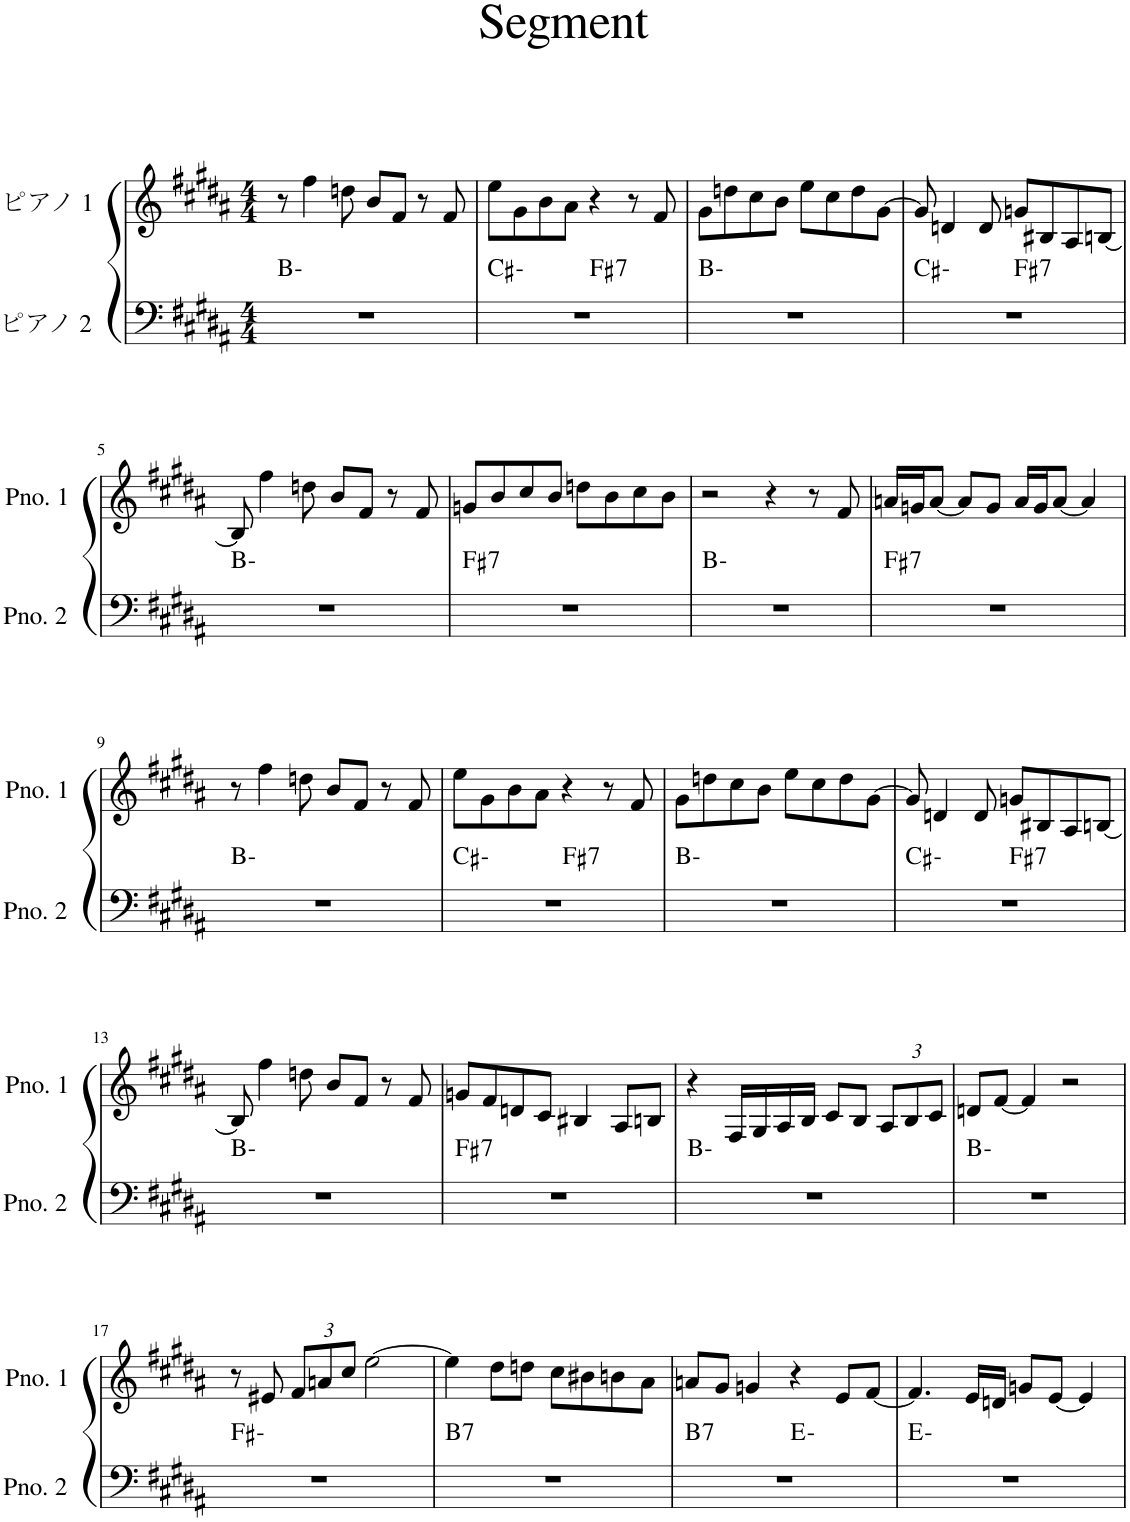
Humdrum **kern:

**kern	**harte	**kern
*part2	*part2	*part1
*staff2	*	*staff1
*I"ピアノ 2	*	*I"ピアノ 1
*clefF4	*	*clefG2
*k[f#c#g#d#a#]	*	*k[f#c#g#d#a#]
*M4/4	*	*M4/4
=1	=1	=1
1r	B:min	8r
.	.	4ff#\
.	.	8ddn\
.	.	8b/L
.	.	8f#/J
.	.	8r
.	.	8f#/
=2	=2	=2
*^	*	*
1r	2ryy	C#:min	8ee\L
.	.	.	8g#\
.	.	.	8b\
.	.	.	8a#\J
!	!	!LO:H:kt=7	!
.	2ryy	F#:7	4r
.	.	.	8r
.	.	.	8f#/
*v	*v	*	*
=3	=3	=3
1r	B:min	8g#\L
.	.	8ddn\
.	.	8cc#\
.	.	8b\J
.	.	8ee\L
.	.	8cc#\
.	.	8dd\
.	.	[8g#\J
=4	=4	=4
*^	*	*
1r	2ryy	C#:min	8g#/]
.	.	.	4dn/
.	.	.	8d/
!	!	!LO:H:kt=7	!
.	2ryy	F#:7	8gn/L
.	.	.	8B#X/
.	.	.	8A#/
.	.	.	[8Bn/J
*v	*v	*	*
!!LO:LB:g=z
=5	=5	=5
1r	B:min	8B/]
.	.	4ff#\
.	.	8ddn\
.	.	8b/L
.	.	8f#/J
.	.	8r
.	.	8f#/
=6	=6	=6
!	!LO:H:kt=7	!
1r	F#:7	8gn/L
.	.	8b/
.	.	8cc#/
.	.	8b/J
.	.	8ddn\L
.	.	8b\
.	.	8cc#\
.	.	8b\J
=7	=7	=7
1r	B:min	2r
.	.	4r
.	.	8r
.	.	8f#/
=8	=8	=8
!	!LO:H:kt=7	!
1r	F#:7	16an/LL
.	.	16gn/J
.	.	[8a/J
.	.	8a/L]
.	.	8g/J
.	.	16a/LL
.	.	16g/J
.	.	[8a/J
.	.	4a/]
!!LO:LB:g=z
=9	=9	=9
1r	B:min	8r
.	.	4ff#\
.	.	8ddn\
.	.	8b/L
.	.	8f#/J
.	.	8r
.	.	8f#/
=10	=10	=10
*^	*	*
1r	2ryy	C#:min	8ee\L
.	.	.	8g#\
.	.	.	8b\
.	.	.	8a#\J
!	!	!LO:H:kt=7	!
.	2ryy	F#:7	4r
.	.	.	8r
.	.	.	8f#/
*v	*v	*	*
=11	=11	=11
1r	B:min	8g#\L
.	.	8ddn\
.	.	8cc#\
.	.	8b\J
.	.	8ee\L
.	.	8cc#\
.	.	8dd\
.	.	[8g#\J
=12	=12	=12
*^	*	*
1r	2ryy	C#:min	8g#/]
.	.	.	4dn/
.	.	.	8d/
!	!	!LO:H:kt=7	!
.	2ryy	F#:7	8gn/L
.	.	.	8B#X/
.	.	.	8A#/
.	.	.	[8Bn/J
*v	*v	*	*
!!LO:LB:g=z
=13	=13	=13
1r	B:min	8B/]
.	.	4ff#\
.	.	8ddn\
.	.	8b/L
.	.	8f#/J
.	.	8r
.	.	8f#/
=14	=14	=14
!	!LO:H:kt=7	!
1r	F#:7	8gn/L
.	.	8f#/
.	.	8dn/
.	.	8c#/J
.	.	4B#X/
.	.	8A#/L
.	.	8Bn/J
=15	=15	=15
1r	B:min	4r
.	.	16F#/LL
.	.	16G#/
.	.	16A#/
.	.	16B/JJ
.	.	8c#/L
.	.	8B/J
*	*	*Xbrackettup
.	.	12A#/L
.	.	12B/
.	.	12c#/J
=16	=16	=16
1r	B:min	8dn/L
.	.	[8f#/J
.	.	4f#/]
.	.	2r
!!LO:LB:g=z
=17	=17	=17
1r	F#:min	8r
.	.	8e#X/
.	.	12f#/L
.	.	12an/
.	.	12cc#/J
.	.	[2ee\
=18	=18	=18
!	!LO:H:kt=7	!
1r	B:7	4ee\]
.	.	8dd#\L
.	.	8ddn\J
.	.	8cc#\L
.	.	8b#X\
.	.	8bn\
.	.	8a#\J
=19	=19	=19
!	!LO:H:kt=7	!
*^	*	*
1r	2ryy	B:7	8an/L
.	.	.	8g#/J
.	.	.	4gn/
.	2ryy	E:min	4r
.	.	.	8e/L
.	.	.	[8f#/J
*v	*v	*	*
=20	=20	=20
1r	E:min	4.f#/]
.	.	16e/LL
.	.	16dn/JJ
.	.	8gn/L
.	.	[8e/J
.	.	4e/]
=	=	=
*-	*-	*-
